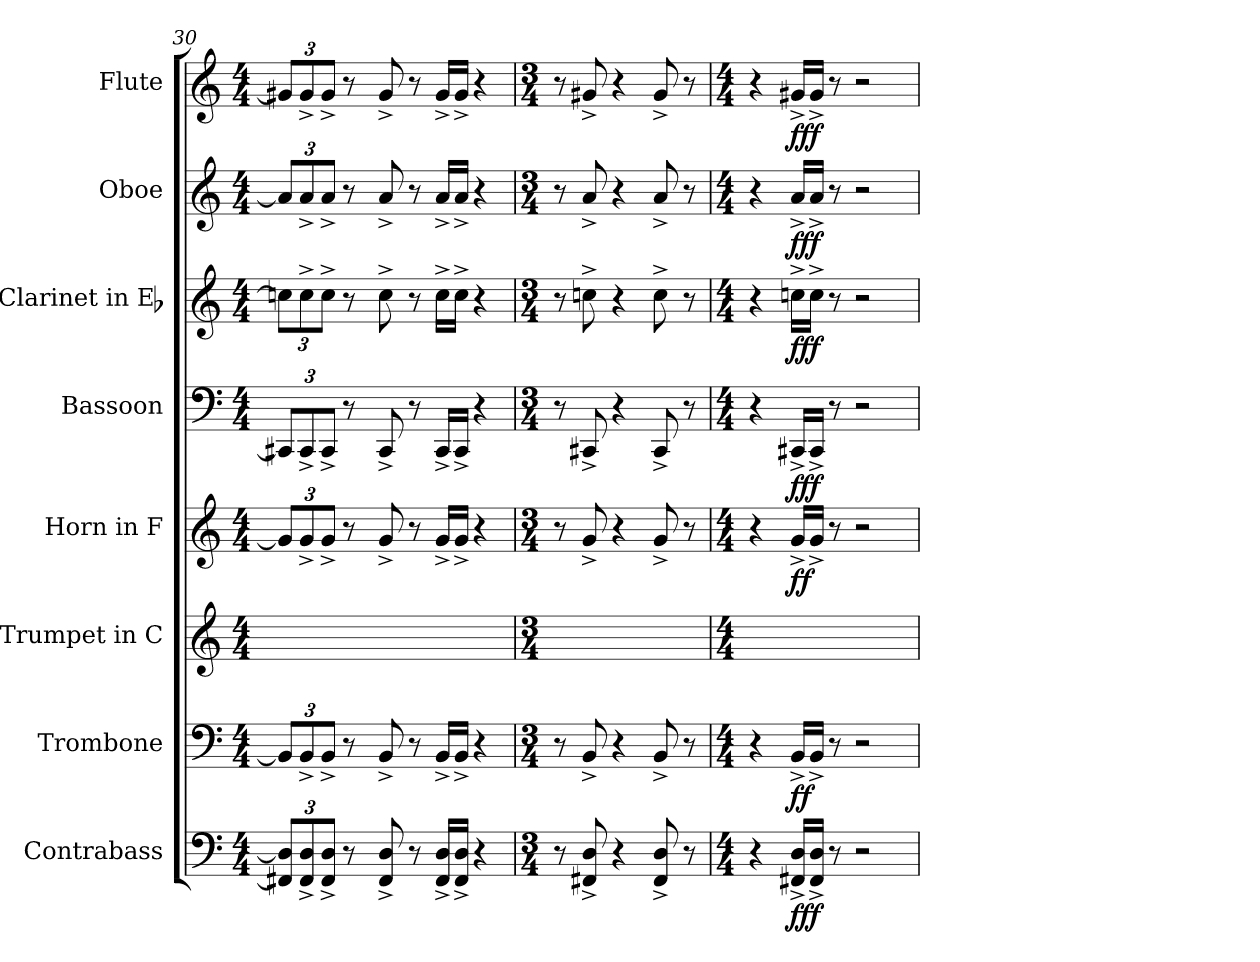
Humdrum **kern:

**kern	**dynam	**kern	**dynam	**kern	**kern	**dynam	**kern	**dynam	**kern	**dynam	**kern	**dynam	**kern	**dynam
*part8	*part8	*part7	*part7	*part6	*part5	*part5	*part4	*part4	*part3	*part3	*part2	*part2	*part1	*part1
*staff8	*staff8	*staff7	*staff7	*staff6	*staff5	*staff5	*staff4	*staff4	*staff3	*staff3	*staff2	*staff2	*staff1	*staff1
*I"Contrabass	*	*I"Trombone	*	*I"Trumpet in C	*I"Horn in F	*	*I"Bassoon	*	*I"Clarinet in Eb	*	*I"Oboe	*	*I"Flute	*
*I'Cb.	*	*I'Tbn.	*	*	*I'Hn.	*	*I'Bsn.	*	*	*	*I'Ob.	*	*I'Fl.	*
*clefF4	*	*clefF4	*	*clefG2	*clefG2	*	*clefF4	*	*clefG2	*	*clefG2	*	*clefG2	*
*ITrd7c12	*	*	*	*	*ITrd4c7	*	*	*	*ITrd-2c-3	*	*	*	*	*
*k[]	*	*k[]	*	*k[]	*	*	*k[]	*	*	*	*k[]	*	*k[]	*
*M4/4	*	*M4/4	*	*M4/4	*M4/4	*	*M4/4	*	*M4/4	*	*M4/4	*	*M4/4	*
=30	=30	=30	=30	=30	=30	=30	=30	=30	=30	=30	=30	=30	=30	=30
12FFF#X] 12DD]L	.	12BBL]	.	4ryy	12cL]	.	12CC#XL]	.	12ee-XL]	.	12aL]	.	12g#XL]	.
12FFF#^ 12DD^	.	12BB^	.	.	12c^	.	12CC#^	.	12ee-^	.	12a^	.	12g#^	.
12FFF#^ 12DD^J	.	12BB^J	.	.	12c^J	.	12CC#^J	.	12ee-^J	.	12a^J	.	12g#^J	.
8r	.	8r	.	16ryy	8r	.	8r	.	8r	.	8r	.	8r	.
.	.	.	.	8.ryy	.	.	.	.	.	.	.	.	.	.
8FFF#^ 8DD^	.	8BB^	.	.	8c^	.	8CC#^	.	8ee-^	.	8a^	.	8g#^	.
8r	.	8r	.	4ryy	8r	.	8r	.	8r	.	8r	.	8r	.
16FFF#^ 16DD^LL	.	16BB^LL	.	.	16c^LL	.	16CC#^LL	.	16ee-^LL	.	16a^LL	.	16g#^LL	.
16FFF#^ 16DD^JJ	.	16BB^JJ	.	.	16c^JJ	.	16CC#^JJ	.	16ee-^JJ	.	16a^JJ	.	16g#^JJ	.
4r	.	4r	.	4ryy	4r	.	4r	.	4r	.	4r	.	4r	.
=31	=31	=31	=31	=31	=31	=31	=31	=31	=31	=31	=31	=31	=31	=31
*M3/4	*	*M3/4	*	*M3/4	*M3/4	*	*M3/4	*	*M3/4	*	*M3/4	*	*M3/4	*
8r	.	8r	.	2.ryy	8r	.	8r	.	8r	.	8r	.	8r	.
8FFF#X^ 8DD^	.	8BB^	.	.	8c^	.	8CC#X^	.	8ee-X^	.	8a^	.	8g#X^	.
4r	.	4r	.	.	4r	.	4r	.	4r	.	4r	.	4r	.
8FFF#^ 8DD^	.	8BB^	.	.	8c^	.	8CC#^	.	8ee-^	.	8a^	.	8g#^	.
8r	.	8r	.	.	8r	.	8r	.	8r	.	8r	.	8r	.
=32	=32	=32	=32	=32	=32	=32	=32	=32	=32	=32	=32	=32	=32	=32
*M4/4	*	*M4/4	*	*M4/4	*M4/4	*	*M4/4	*	*M4/4	*	*M4/4	*	*M4/4	*
4r	.	4r	.	1ryy	4r	.	4r	.	4r	.	4r	.	4r	.
16FFF#X^ 16DD^LL	fff	16BB^LL	ff	.	16c^LL	ff	16CC#X^LL	fff	16ee-X^LL	fff	16a^LL	fff	16g#X^LL	fff
16FFF#^ 16DD^JJ	.	16BB^JJ	.	.	16c^JJ	.	16CC#^JJ	.	16ee-^JJ	.	16a^JJ	.	16g#^JJ	.
8r	.	8r	.	.	8r	.	8r	.	8r	.	8r	.	8r	.
2r	.	2r	.	.	2r	.	2r	.	2r	.	2r	.	2r	.
=	=	=	=	=	=	=	=	=	=	=	=	=	=	=
*-	*-	*-	*-	*-	*-	*-	*-	*-	*-	*-	*-	*-	*-	*-
